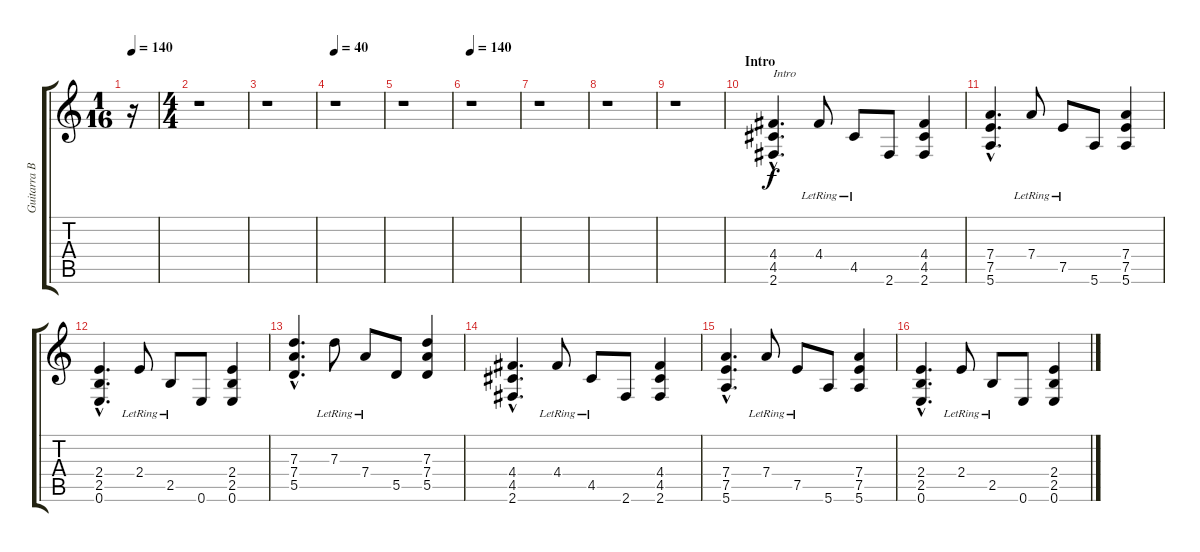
\track ("Guitarra Base" "Guitarra B") {instrument overdrivenguitar}
\staff {score tabs}
\tuning (E4 B3 G3 D3 A2 E2) {hide}
\ts (1 16)
\tempo 140
\tempo 100
\tempo 140
\clef g2
\ks c
r.16{dy f instrument overdrivenguitar} |
\ts (4 4)
r.1 |
r.1 |
\tempo 40
r.1 |
r.1 |
\tempo 140
r.1 |
r.1 |
r.1 |
r.1 |
\section ("" "Intro")
(4.4{hac} 4.5{hac} 2.6{hac}).4{d txt "Intro"} 4.4{lr}.8 4.5{lr}.8 2.6.8 (4.4 4.5 2.6).4 |
(7.4{hac} 7.5{hac} 5.6{hac}).4{d} 7.4{lr}.8 7.5{lr}.8 5.6.8 (7.4 7.5 5.6).4 |
(2.4{hac} 2.5{hac} 0.6{hac}).4{d} 2.4{lr}.8 2.5{lr}.8 0.6.8 (2.4 2.5 0.6).4 |
(7.3{hac} 7.4{hac} 5.5{hac}).4{d} 7.3{lr}.8 7.4{lr}.8 5.5.8 (7.3 7.4 5.5).4 |
(4.4{hac} 4.5{hac} 2.6{hac}).4{d} 4.4{lr}.8 4.5{lr}.8 2.6.8 (4.4 4.5 2.6).4 |
(7.4{hac} 7.5{hac} 5.6{hac}).4{d} 7.4{lr}.8 7.5{lr}.8 5.6.8 (7.4 7.5 5.6).4 |
(2.4{hac} 2.5{hac} 0.6{hac}).4{d} 2.4{lr}.8 2.5{lr}.8 0.6.8 (2.4 2.5 0.6).4
